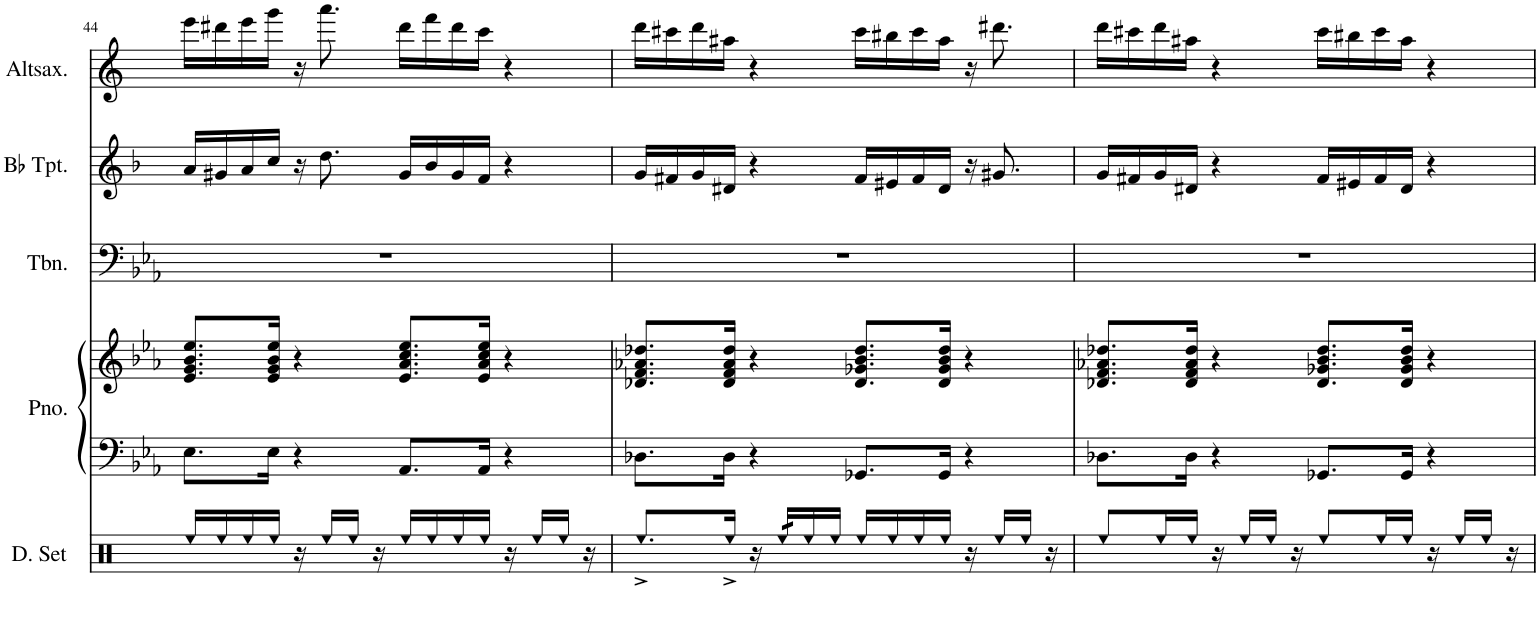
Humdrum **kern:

**kern	**kern	**kern	**kern	**kern	**kern
*part5	*part4	*part4	*part3	*part2	*part1
*staff6	*staff5	*staff4	*staff3	*staff2	*staff1
*I"Drumset	*I"Piano	*	*I"Trombone	*I"Bb Trumpet	*I"Altsaxofon
*I'D. Set	*I'Pno.	*	*I'Tbn.	*I'Bb Tpt.	*I'Altsax.
!!LO:PB:g=z
*clefX	*clefF4	*clefG2	*clefF4	*clefG2	*clefG2
*	*	*	*	*Trd1c2	*Trd5c9
*k[]	*k[b-e-a-]	*k[b-e-a-]	*k[b-e-a-]	*k[b-]	*k[]
*M4/4	*M4/4	*M4/4	*M4/4	*M4/4	*M4/4
=44	=44	=44	=44	=44	=44
16Ree/LL	8.E-\L	8.e-/ 8.g/ 8.b-/ 8.ee-/L	1r	16a/LL	16eee\LL
16Ree/	.	.	.	16g#X/	16ddd#X\
16Ree/	.	.	.	16a/	16eee\
16Ree/JJ	16E-\Jk	16e-/ 16g/ 16b-/ 16ee-/Jk	.	16cc/JJ	16ggg\JJ
16r	4r	4r	.	16r	16r
16Ree/LL	.	.	.	8.dd\	8.aaa\
16Ree/JJ	.	.	.	.	.
16r	.	.	.	.	.
16Ree/LL	8.AA-/L	8.e-/ 8.a-/ 8.cc/ 8.ee-/L	.	16g#/LL	16ddd#\LL
16Ree/	.	.	.	16b-/	16fff\
16Ree/	.	.	.	16g#/	16ddd#\
16Ree/JJ	16AA-/Jk	16e-/ 16a-/ 16cc/ 16ee-/Jk	.	16f/JJ	16ccc\JJ
16r	4r	4r	.	4r	4r
16Ree/LL	.	.	.	.	.
16Ree/JJ	.	.	.	.	.
16r	.	.	.	.	.
=45	=45	=45	=45	=45	=45
8.Ree^/L	8.D-X\L	8.d-X/ 8.f/ 8.a-X/ 8.dd-X/L	1r	16g/LL	16ddd\LL
.	.	.	.	16f#X/	16ccc#X\
.	.	.	.	16g/	16ddd\
16Ree^/Jk	16D-\Jk	16d-/ 16f/ 16a-/ 16dd-/Jk	.	16d#X/JJ	16aa#X\JJ
16r	4r	4r	.	4r	4r
*tremolo	*	*	*	*	*
32Ree/LLL	.	.	.	.	.
32Ree/	.	.	.	.	.
*Xtremolo	*	*	*	*	*
16Ree/	.	.	.	.	.
16Ree/JJ	.	.	.	.	.
16Ree/LL	8.GG-X/L	8.d-/ 8.g-X/ 8.b-/ 8.dd-/L	.	16f#/LL	16ccc#\LL
16Ree/	.	.	.	16e#X/	16bb#X\
16Ree/	.	.	.	16f#/	16ccc#\
16Ree/JJ	16GG-/Jk	16d-/ 16g-/ 16b-/ 16dd-/Jk	.	16d#/JJ	16aa#\JJ
16r	4r	4r	.	16r	16r
16Ree/LL	.	.	.	8.g#X/	8.ddd#X\
16Ree/JJ	.	.	.	.	.
16r	.	.	.	.	.
=46	=46	=46	=46	=46	=46
8Ree/L	8.D-X\L	8.d-X/ 8.f/ 8.a-X/ 8.dd-X/L	1r	16g/LL	16ddd\LL
.	.	.	.	16f#X/	16ccc#X\
16Ree/L	.	.	.	16g/	16ddd\
16Ree/JJ	16D-\Jk	16d-/ 16f/ 16a-/ 16dd-/Jk	.	16d#X/JJ	16aa#X\JJ
16r	4r	4r	.	4r	4r
16Ree/LL	.	.	.	.	.
16Ree/JJ	.	.	.	.	.
16r	.	.	.	.	.
8Ree/L	8.GG-X/L	8.d-/ 8.g-X/ 8.b-/ 8.dd-/L	.	16f#/LL	16ccc#\LL
.	.	.	.	16e#X/	16bb#X\
16Ree/L	.	.	.	16f#/	16ccc#\
16Ree/JJ	16GG-/Jk	16d-/ 16g-/ 16b-/ 16dd-/Jk	.	16d#/JJ	16aa#\JJ
16r	4r	4r	.	4r	4r
16Ree/LL	.	.	.	.	.
16Ree/JJ	.	.	.	.	.
16r	.	.	.	.	.
=	=	=	=	=	=
*-	*-	*-	*-	*-	*-
